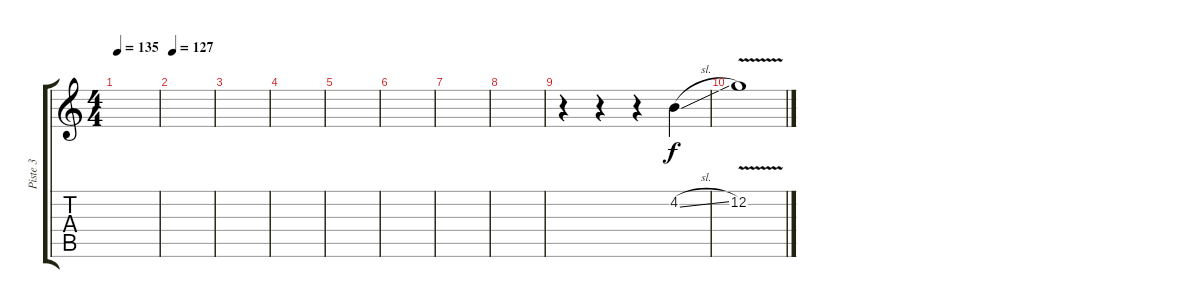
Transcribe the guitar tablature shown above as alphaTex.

\track ("Piste 3" "Piste 3") {instrument distortionguitar}
\staff {score tabs}
\tuning (C4 G3 Eb3 Bb2 F2 C2) {hide}
\ts (4 4)
\tempo 135
\clef g2
\ks c
|
\tempo 127
|
|
|
|
|
|
|
r.4 r.4 r.4 4.2{sl}.4{instrument distortionguitar} |
12.2{v}.1
